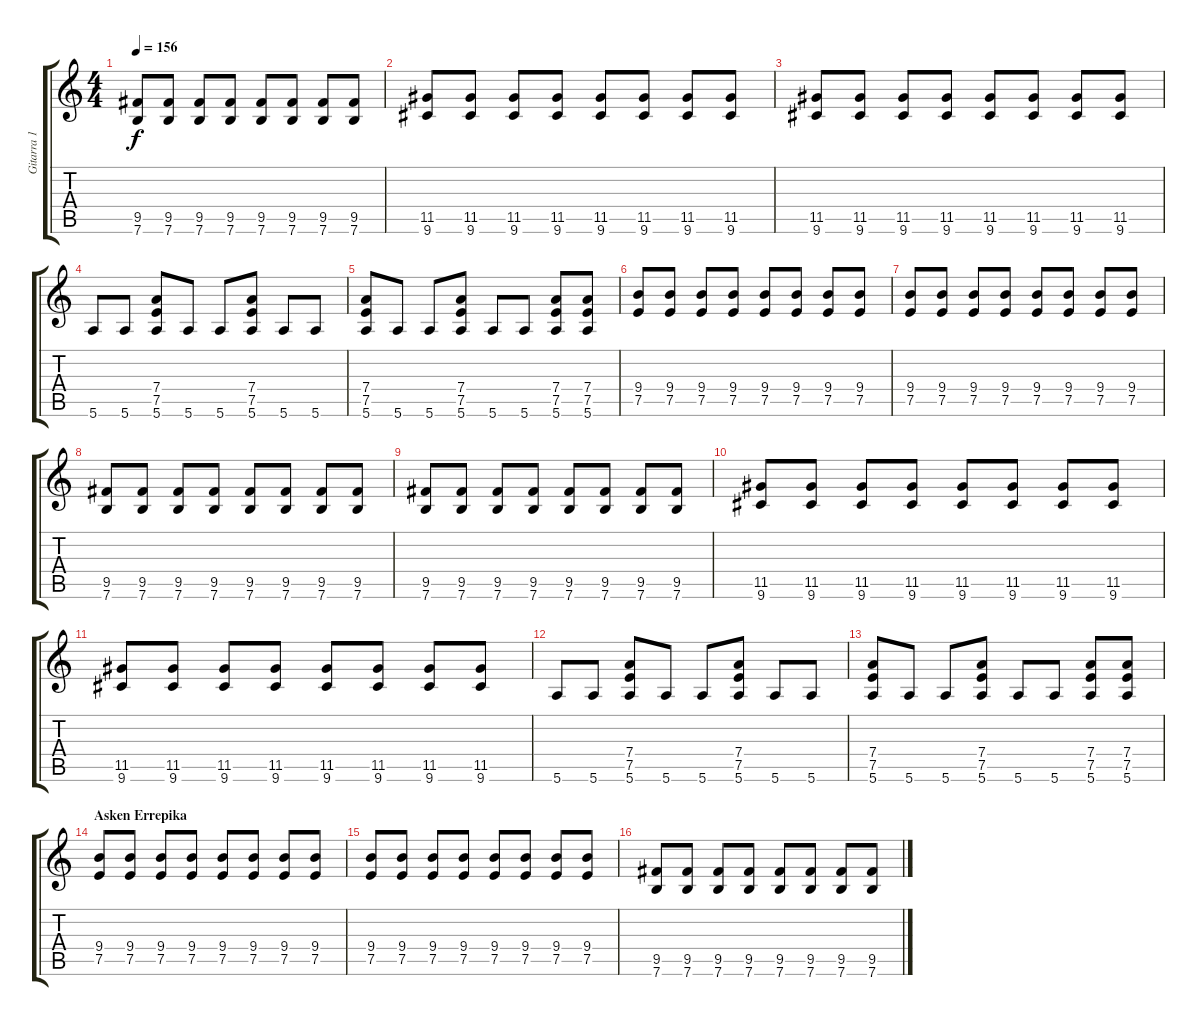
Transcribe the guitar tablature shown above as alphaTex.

\track ("Gitarra 1" "Gitarra 1") {instrument overdrivenguitar}
\staff {score tabs}
\tuning (E4 B3 G3 D3 A2 E2) {hide}
\ts (4 4)
\tempo 156
\clef g2
\ks c
(9.5 7.6).8{dy f} (9.5 7.6).8 (9.5 7.6).8 (9.5 7.6).8 (9.5 7.6).8 (9.5 7.6).8 (9.5 7.6).8 (9.5 7.6).8 |
(11.5 9.6).8 (11.5 9.6).8 (11.5 9.6).8 (11.5 9.6).8 (11.5 9.6).8 (11.5 9.6).8 (11.5 9.6).8 (11.5 9.6).8 |
(11.5 9.6).8 (11.5 9.6).8 (11.5 9.6).8 (11.5 9.6).8 (11.5 9.6).8 (11.5 9.6).8 (11.5 9.6).8 (11.5 9.6).8 |
5.6.8 5.6.8 (7.4 7.5 5.6).8 5.6.8 5.6.8 (7.4 7.5 5.6).8 5.6.8 5.6.8 |
(7.4 7.5 5.6).8 5.6.8 5.6.8 (7.4 7.5 5.6).8 5.6.8 5.6.8 (7.4 7.5 5.6).8 (7.4 7.5 5.6).8 |
(9.4 7.5).8 (9.4 7.5).8 (9.4 7.5).8 (9.4 7.5).8 (9.4 7.5).8 (9.4 7.5).8 (9.4 7.5).8 (9.4 7.5).8 |
(9.4 7.5).8 (9.4 7.5).8 (9.4 7.5).8 (9.4 7.5).8 (9.4 7.5).8 (9.4 7.5).8 (9.4 7.5).8 (9.4 7.5).8 |
(9.5 7.6).8 (9.5 7.6).8 (9.5 7.6).8 (9.5 7.6).8 (9.5 7.6).8 (9.5 7.6).8 (9.5 7.6).8 (9.5 7.6).8 |
(9.5 7.6).8 (9.5 7.6).8 (9.5 7.6).8 (9.5 7.6).8 (9.5 7.6).8 (9.5 7.6).8 (9.5 7.6).8 (9.5 7.6).8 |
(11.5 9.6).8 (11.5 9.6).8 (11.5 9.6).8 (11.5 9.6).8 (11.5 9.6).8 (11.5 9.6).8 (11.5 9.6).8 (11.5 9.6).8 |
(11.5 9.6).8 (11.5 9.6).8 (11.5 9.6).8 (11.5 9.6).8 (11.5 9.6).8 (11.5 9.6).8 (11.5 9.6).8 (11.5 9.6).8 |
5.6.8 5.6.8 (7.4 7.5 5.6).8 5.6.8 5.6.8 (7.4 7.5 5.6).8 5.6.8 5.6.8 |
(7.4 7.5 5.6).8 5.6.8 5.6.8 (7.4 7.5 5.6).8 5.6.8 5.6.8 (7.4 7.5 5.6).8 (7.4 7.5 5.6).8 |
\section ("" "Asken Errepika")
(9.4 7.5).8 (9.4 7.5).8 (9.4 7.5).8 (9.4 7.5).8 (9.4 7.5).8 (9.4 7.5).8 (9.4 7.5).8 (9.4 7.5).8 |
(9.4 7.5).8 (9.4 7.5).8 (9.4 7.5).8 (9.4 7.5).8 (9.4 7.5).8 (9.4 7.5).8 (9.4 7.5).8 (9.4 7.5).8 |
(9.5 7.6).8 (9.5 7.6).8 (9.5 7.6).8 (9.5 7.6).8 (9.5 7.6).8 (9.5 7.6).8 (9.5 7.6).8 (9.5 7.6).8
